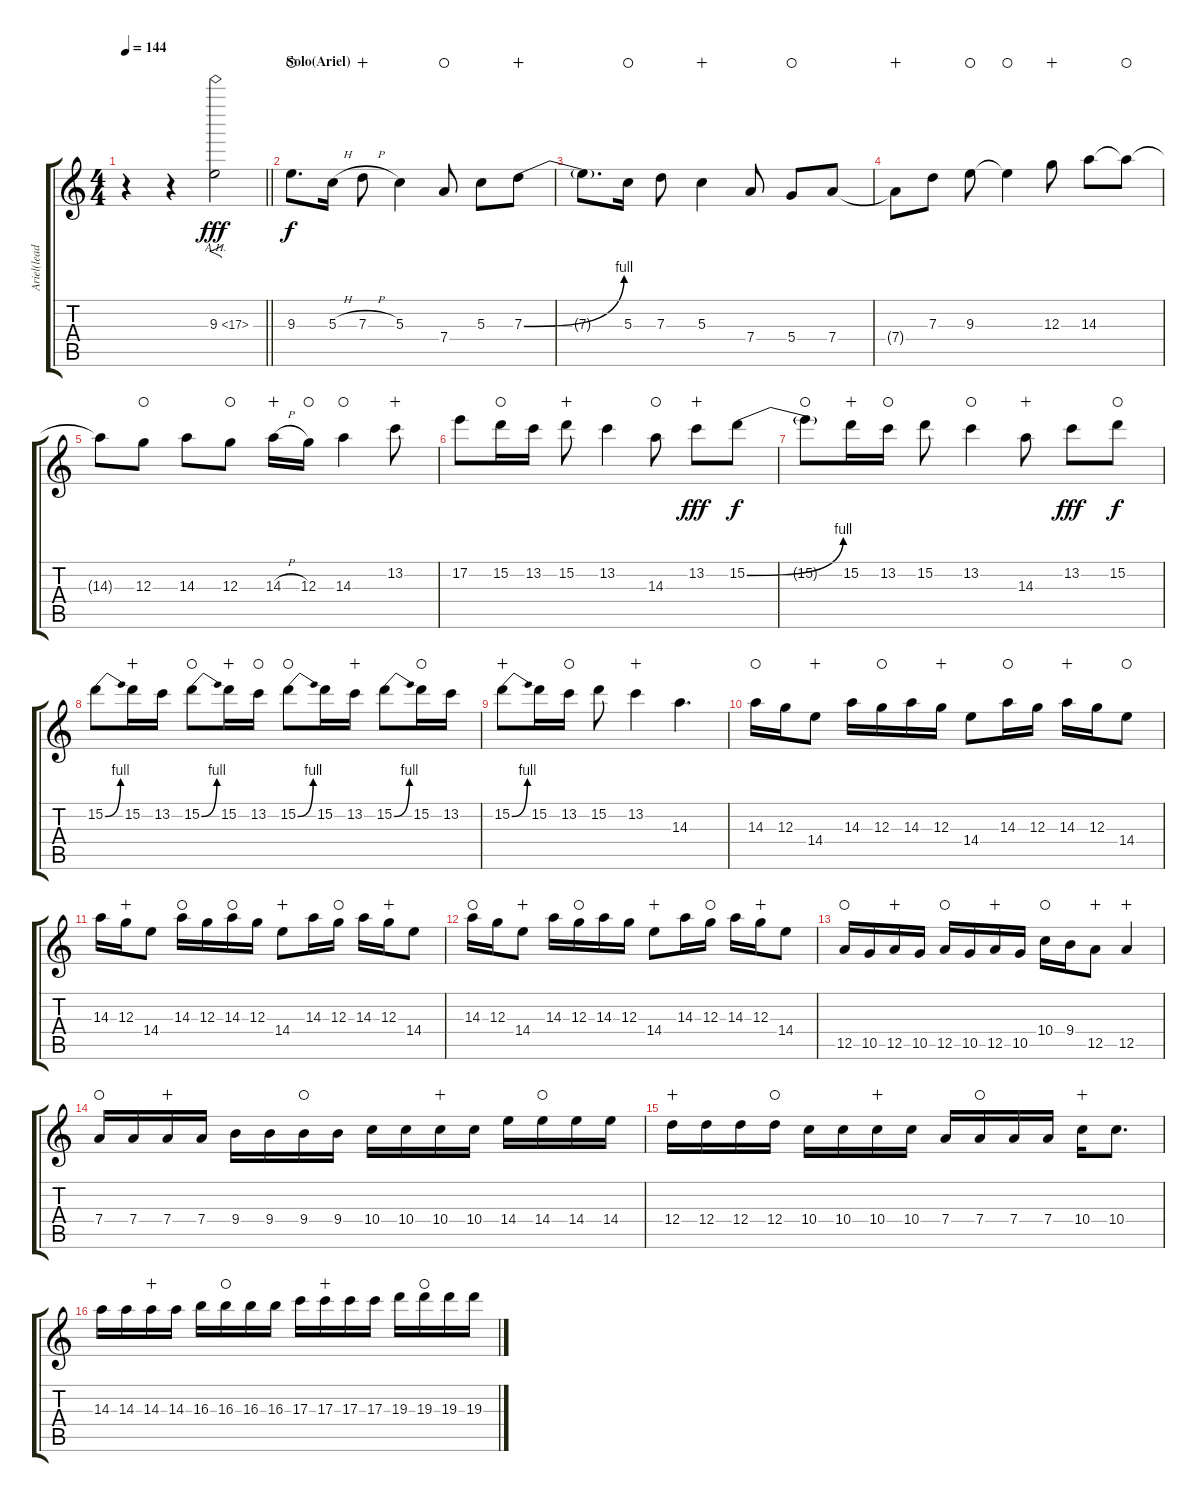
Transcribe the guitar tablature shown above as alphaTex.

\track ("Ariel(lead guitar)" "Ariel(lead") {instrument distortionguitar}
\staff {score tabs}
\tuning (E4 B3 G3 D3 A2 E2) {hide}
\ts (4 4)
\tempo 144
\clef g2
\barLineRight lightlight
\ks c
r.4{dy f} r.4 9.3{ah 8}.2{f dy fff volume 16 instrument distortionguitar} |
\section ("" "Solo(Ariel)")
9.3.8{d dy f volume 16 instrument distortionguitar waho} 5.3{h}.16 7.3{h}.8{wahc} 5.3.4 7.4.8{waho} 5.3.8 7.3{be (bend 0 0 60 4)}.8{wahc} |
7.3{t}.8{d} 5.3.16{waho} 7.3.8 5.3.4{wahc} 7.4.8 5.4.8{waho} 7.4.8 |
7.4{t}.8{wahc} 7.3.8 9.3.8{waho} 9.3{t}.4{waho} 12.3.8{wahc} 14.3.8 14.3{t}.8{waho} |
14.3{t}.8 12.3.8{waho} 14.3.8 12.3.8{waho} 14.3{h}.16{wahc} 12.3.16{waho} 14.3.4{waho} 13.2.8{wahc} |
17.2.8 15.2.16{waho} 13.2.16 15.2.8{wahc} 13.2.4 14.3.8{waho} 13.2.8{dy fff wahc} 15.2{be (bend 0 0 60 4)}.8{dy f} |
15.2{t}.8{waho} 15.2.16{wahc} 13.2.16{waho} 15.2.8 13.2.4{waho} 14.3.8{wahc} 13.2.8{dy fff} 15.2.8{dy f waho} |
15.2{be (bend 0 0 60 4)}.8 15.2.16{wahc} 13.2.16 15.2{be (bend 0 0 60 4)}.8{waho} 15.2.16{wahc} 13.2.16{waho} 15.2{be (bend 0 0 60 4)}.8{waho} 15.2.16 13.2.16{wahc} 15.2{be (bend 0 0 60 4)}.8 15.2.16{waho} 13.2.16 |
15.2{be (bend 0 0 60 4)}.8{wahc} 15.2.16 13.2.16{waho} 15.2.8 13.2.4{wahc} 14.3.4{d} |
14.3.16{waho} 12.3.16 14.4.8{wahc} 14.3.16 12.3.16{waho} 14.3.16 12.3.16{wahc} 14.4.8 14.3.16{waho} 12.3.16 14.3.16{wahc} 12.3.16 14.4.8{waho} |
14.3.16 12.3.16{wahc} 14.4.8 14.3.16{waho} 12.3.16 14.3.16{waho} 12.3.16 14.4.8{wahc} 14.3.16 12.3.16{waho} 14.3.16 12.3.16{wahc} 14.4.8 |
14.3.16{waho} 12.3.16 14.4.8{wahc} 14.3.16 12.3.16{waho} 14.3.16 12.3.16 14.4.8{wahc} 14.3.16 12.3.16{waho} 14.3.16 12.3.16{wahc} 14.4.8 |
12.5.16{waho} 10.5.16 12.5.16{wahc} 10.5.16 12.5.16{waho} 10.5.16 12.5.16{wahc} 10.5.16 10.4.16{waho} 9.4.16 12.5.8{wahc} 12.5.4{wahc} |
7.4.16{waho} 7.4.16 7.4.16{wahc} 7.4.16 9.4.16 9.4.16 9.4.16{waho} 9.4.16 10.4.16 10.4.16 10.4.16{wahc} 10.4.16 14.4.16 14.4.16{waho} 14.4.16 14.4.16 |
12.4.16{wahc} 12.4.16 12.4.16 12.4.16{waho} 10.4.16 10.4.16 10.4.16{wahc} 10.4.16 7.4.16 7.4.16{waho} 7.4.16 7.4.16 10.4.16{wahc} 10.4.8{d} |
14.3.16 14.3.16 14.3.16{wahc} 14.3.16 16.3.16 16.3.16{waho} 16.3.16 16.3.16 17.3.16 17.3.16{wahc} 17.3.16 17.3.16 19.3.16 19.3.16{waho} 19.3.16 19.3.16
